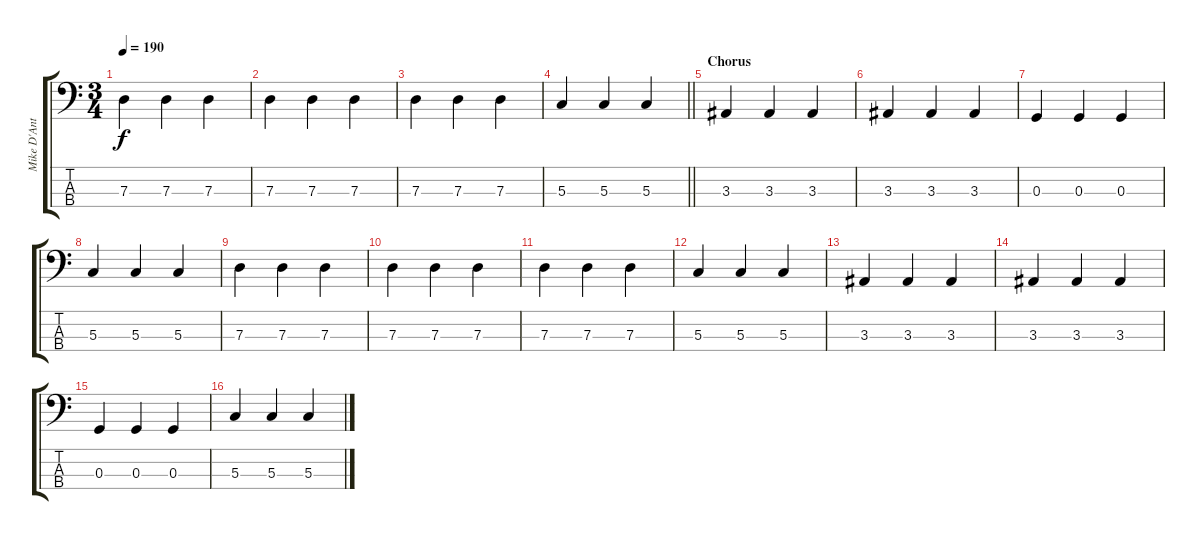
\track ("Mike D'Antonio" "Mike D'Ant") {instrument electricbasspick}
\staff {score tabs}
\tuning (F2 C2 G1 C1) {hide}
\ts (3 4)
\tempo 190
\clef f4
\ks c
7.3.4{dy f} 7.3.4 7.3.4 |
7.3.4 7.3.4 7.3.4 |
7.3.4 7.3.4 7.3.4 |
\barLineRight lightlight
5.3.4 5.3.4 5.3.4 |
\section ("" "Chorus")
3.3.4 3.3.4 3.3.4 |
3.3.4 3.3.4 3.3.4 |
0.3.4 0.3.4 0.3.4 |
5.3.4 5.3.4 5.3.4 |
7.3.4 7.3.4 7.3.4 |
7.3.4 7.3.4 7.3.4 |
7.3.4 7.3.4 7.3.4 |
5.3.4 5.3.4 5.3.4 |
3.3.4 3.3.4 3.3.4 |
3.3.4 3.3.4 3.3.4 |
0.3.4 0.3.4 0.3.4 |
5.3.4 5.3.4 5.3.4
